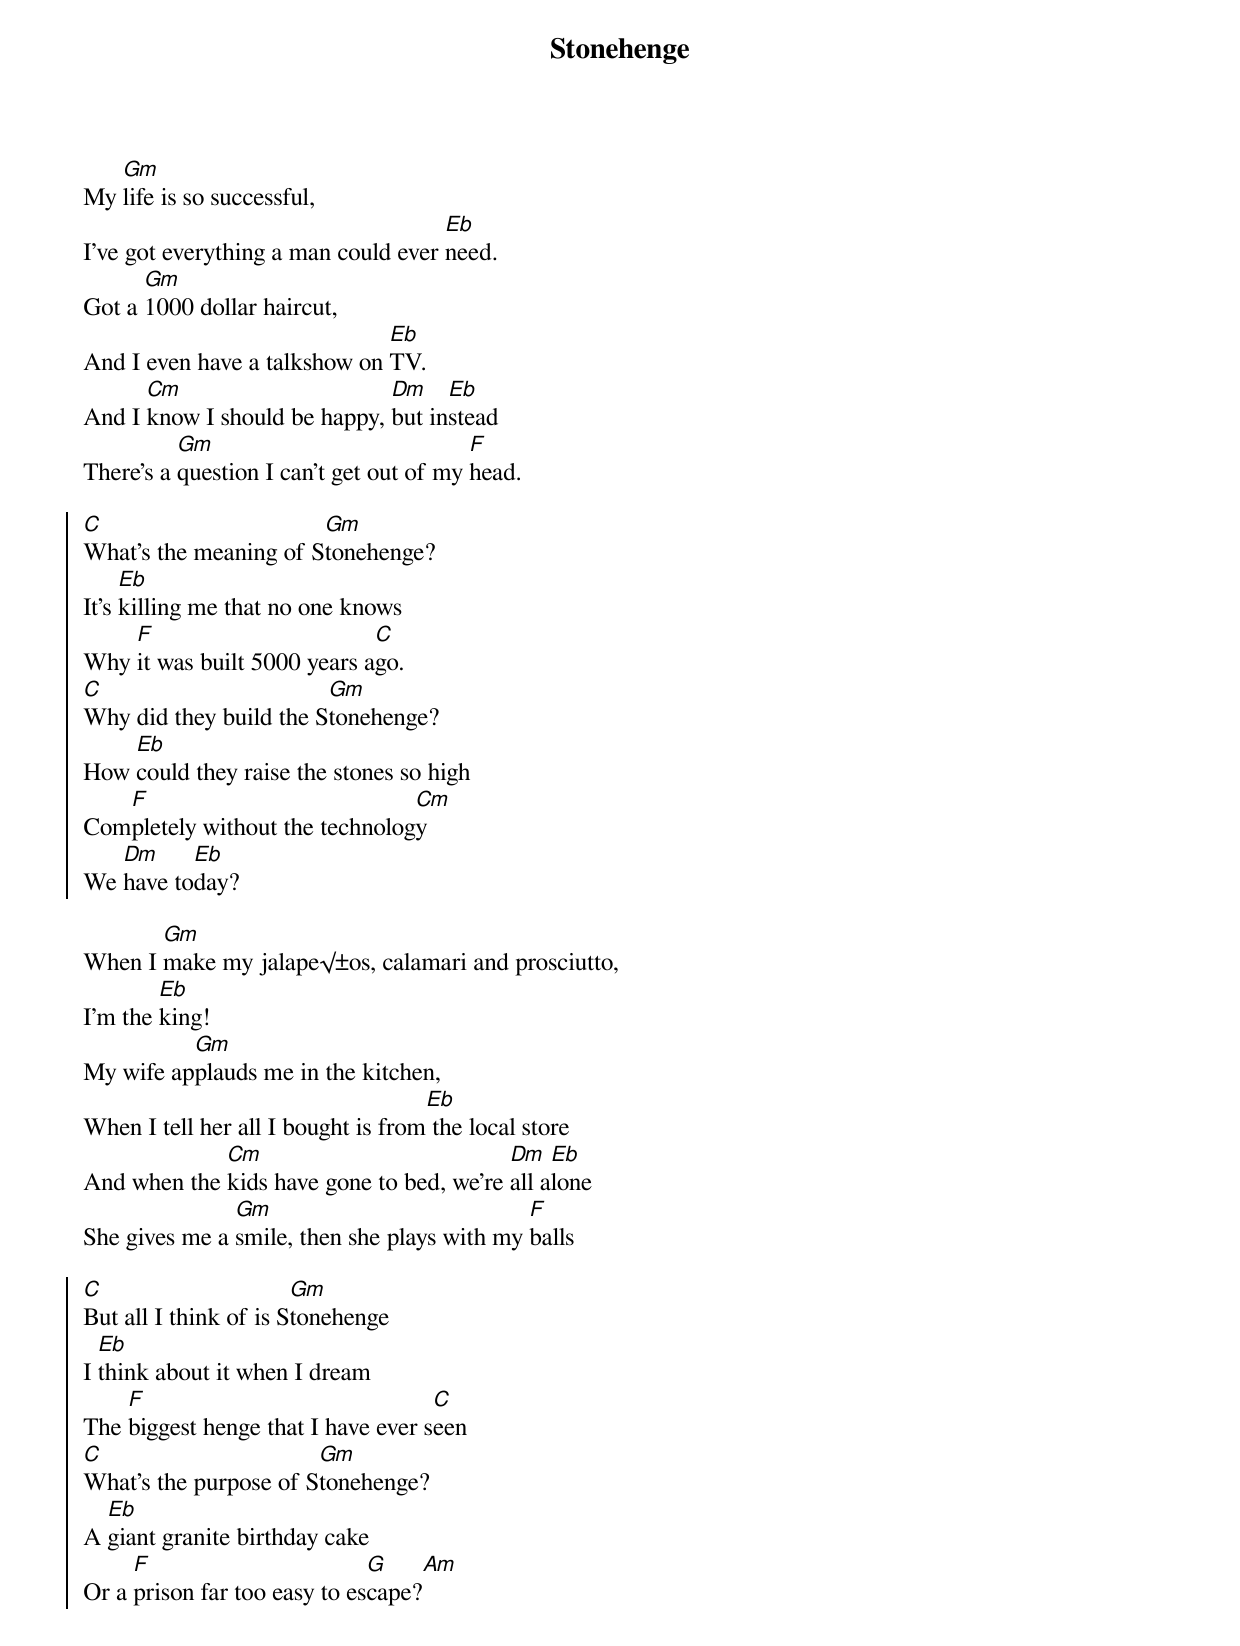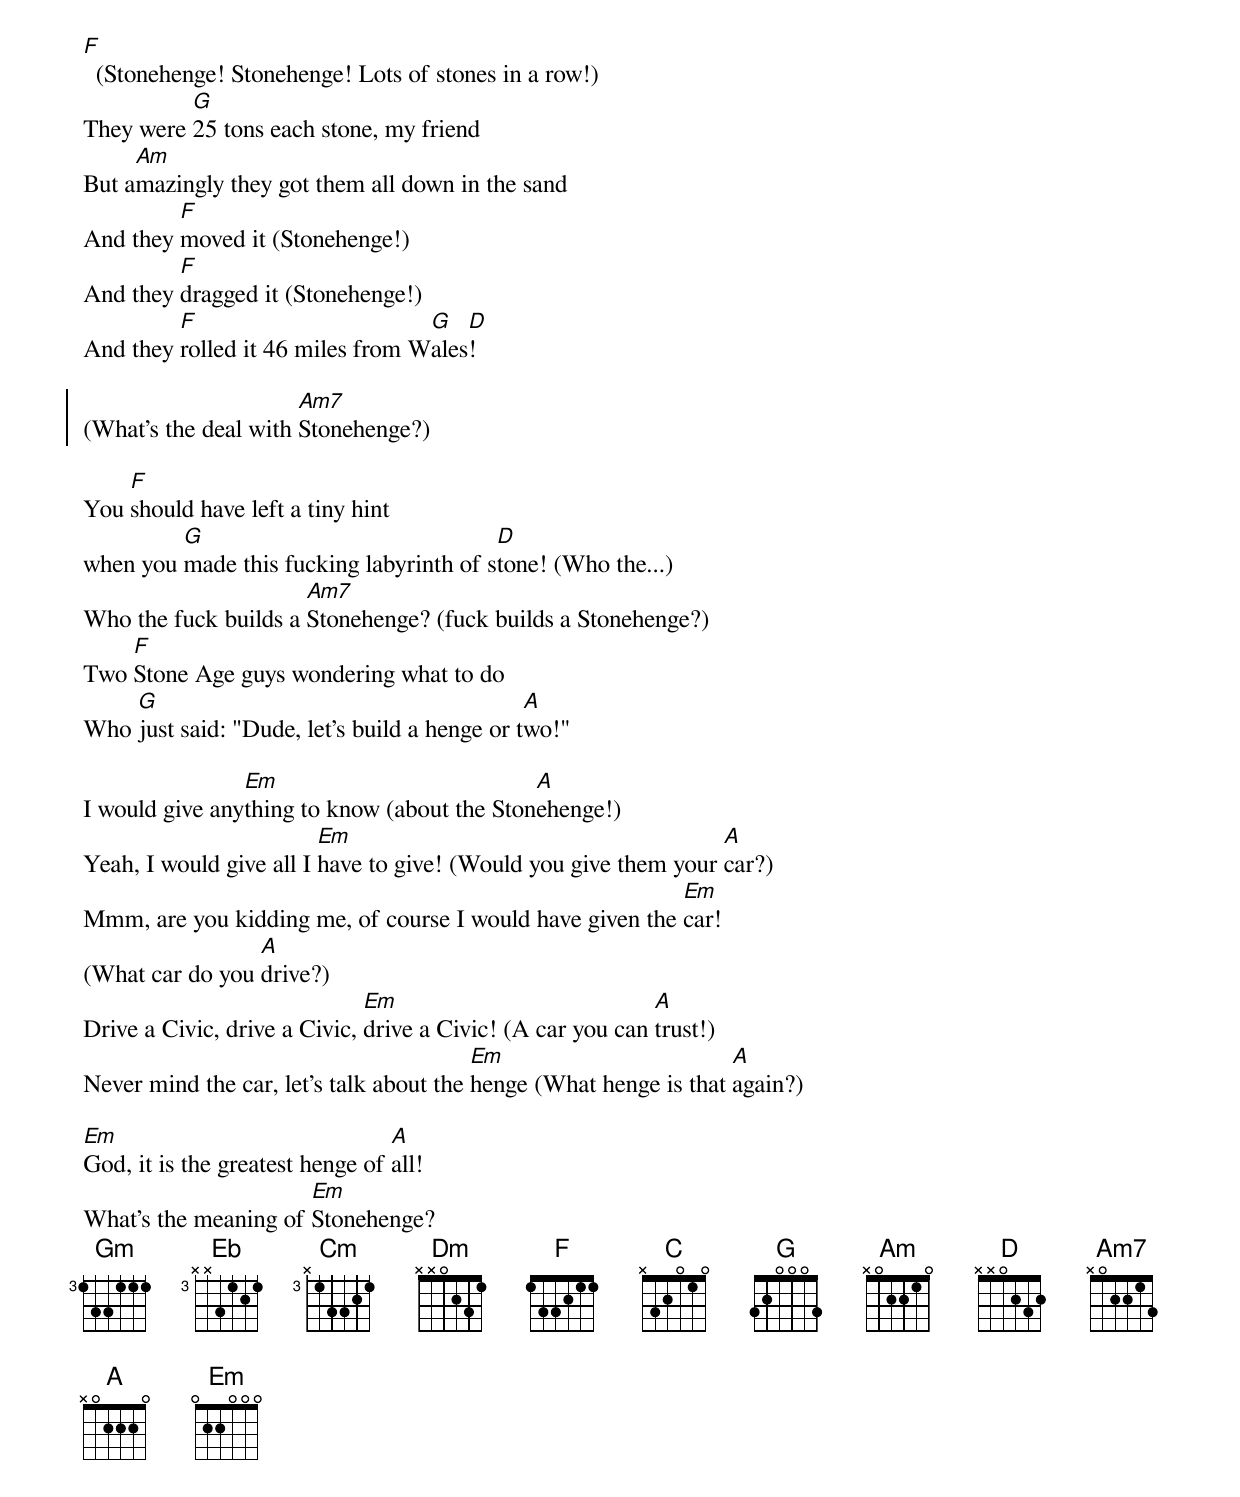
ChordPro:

{title: Stonehenge}





{start_of_verse}
My [Gm]life is so successful,
I've got everything a man could ever [Eb]need.
Got a [Gm]1000 dollar haircut,
And I even have a talkshow on [Eb]TV.
And I [Cm]know I should be happy, [Dm]but in[Eb]stead
There's a [Gm]question I can't get out of my [F]head.
{end_of_verse}

{start_of_chorus}
[C]What's the meaning of S[Gm]tonehenge?
It's [Eb]killing me that no one knows
Why [F]it was built 5000 years a[C]go.
[C]Why did they build the S[Gm]tonehenge?
How [Eb]could they raise the stones so high
Com[F]pletely without the technolog[Cm]y
We [Dm]have to[Eb]day?
{end_of_chorus}

{start_of_verse}
When I [Gm]make my jalape√±os, calamari and prosciutto,
I'm the [Eb]king!
My wife ap[Gm]plauds me in the kitchen,
When I tell her all I bought is from[Eb] the local store
And when the [Cm]kids have gone to bed, we're [Dm]all a[Eb]lone
She gives me a [Gm]smile, then she plays with my [F]balls
{end_of_verse}

{start_of_chorus}
[C]But all I think of is S[Gm]tonehenge
I [Eb]think about it when I dream
The [F]biggest henge that I have ever s[C]een
[C]What's the purpose of S[Gm]tonehenge?
A [Eb]giant granite birthday cake
Or a [F]prison far too easy to es[G]cape?[Am]
{end_of_chorus}

[F]  (Stonehenge! Stonehenge! Lots of stones in a row!)
They were [G]25 tons each stone, my friend
But a[Am]mazingly they got them all down in the sand
And they [F]moved it (Stonehenge!)
And they [F]dragged it (Stonehenge!)
And they [F]rolled it 46 miles from W[G]ales[D]!

{start_of_chorus}
(What's the deal with [Am7]Stonehenge?)
{end_of_chorus}

You [F]should have left a tiny hint
when you [G]made this fucking labyrinth of s[D]tone! (Who the...)
Who the fuck builds a [Am7]Stonehenge? (fuck builds a Stonehenge?)
Two [F]Stone Age guys wondering what to do
Who [G]just said: "Dude, let's build a henge or t[A]wo!"

{start_of_verse}
I would give any[Em]thing to know (about the Ston[A]ehenge!)
Yeah, I would give all I [Em]have to give! (Would you give them your [A]car?)
Mmm, are you kidding me, of course I would have given the [Em]car!
(What car do you [A]drive?)
Drive a Civic, drive a Civic, [Em]drive a Civic! (A car you can [A]trust!)
Never mind the car, let's talk about the [Em]henge (What henge is that [A]again?)
{end_of_verse}

[Em]God, it is the greatest henge of [A]all!
What's the meaning of [Em]Stonehenge?
